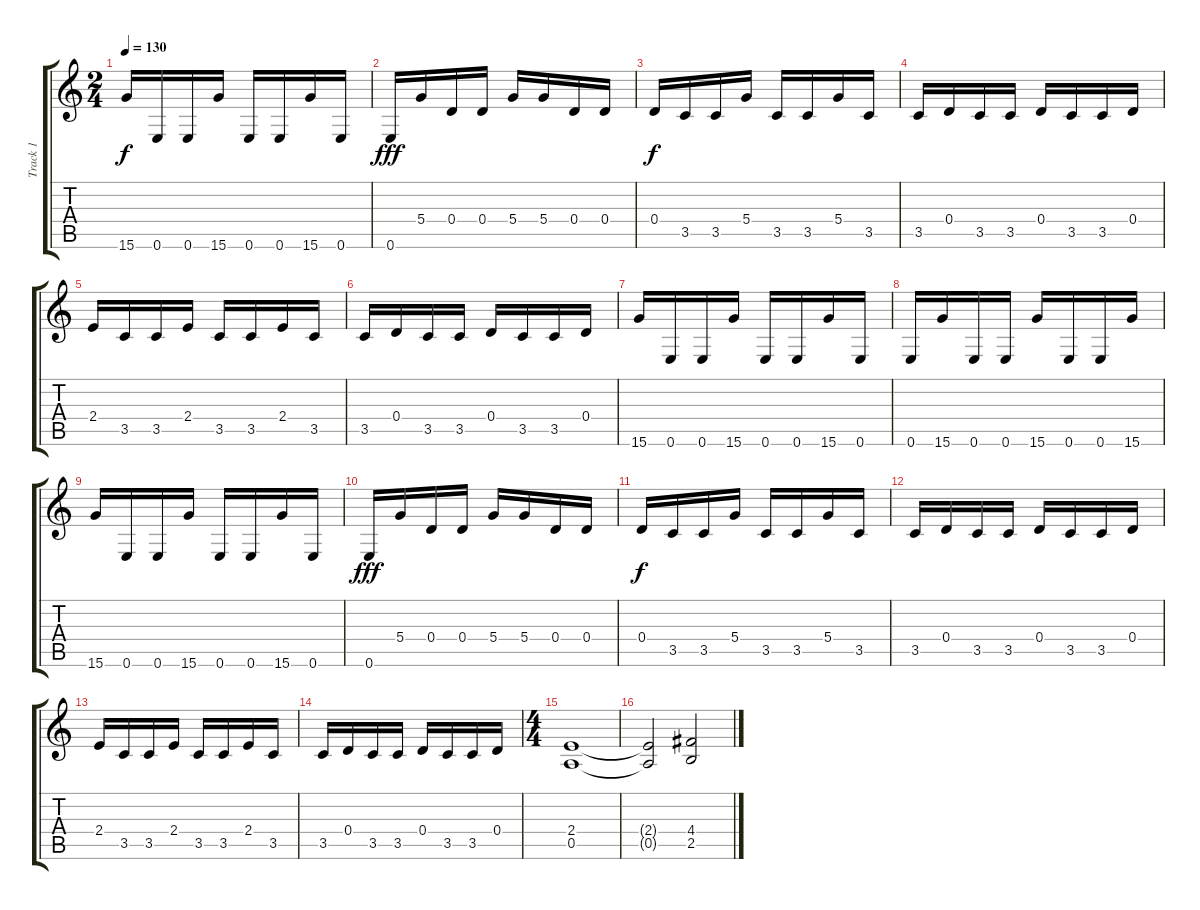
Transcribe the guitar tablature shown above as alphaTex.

\track ("Track 1" "Track 1") {instrument overdrivenguitar}
\staff {score tabs}
\tuning (E4 B3 G3 D3 A2 E2) {hide}
\ts (2 4)
\tempo 130
\clef g2
\ks c
15.6.16{dy f} 0.6.16 0.6.16 15.6.16 0.6.16 0.6.16 15.6.16 0.6.16 |
0.6.16{dy fff} 5.4.16 0.4.16 0.4.16 5.4.16 5.4.16 0.4.16 0.4.16 |
0.4.16{dy f} 3.5.16 3.5.16 5.4.16 3.5.16 3.5.16 5.4.16 3.5.16 |
3.5.16 0.4.16 3.5.16 3.5.16 0.4.16 3.5.16 3.5.16 0.4.16 |
2.4.16 3.5.16 3.5.16 2.4.16 3.5.16 3.5.16 2.4.16 3.5.16 |
3.5.16 0.4.16 3.5.16 3.5.16 0.4.16 3.5.16 3.5.16 0.4.16 |
15.6.16 0.6.16 0.6.16 15.6.16 0.6.16 0.6.16 15.6.16 0.6.16 |
0.6.16 15.6.16 0.6.16 0.6.16 15.6.16 0.6.16 0.6.16 15.6.16 |
15.6.16 0.6.16 0.6.16 15.6.16 0.6.16 0.6.16 15.6.16 0.6.16 |
0.6.16{dy fff} 5.4.16 0.4.16 0.4.16 5.4.16 5.4.16 0.4.16 0.4.16 |
0.4.16{dy f} 3.5.16 3.5.16 5.4.16 3.5.16 3.5.16 5.4.16 3.5.16 |
3.5.16 0.4.16 3.5.16 3.5.16 0.4.16 3.5.16 3.5.16 0.4.16 |
2.4.16 3.5.16 3.5.16 2.4.16 3.5.16 3.5.16 2.4.16 3.5.16 |
3.5.16 0.4.16 3.5.16 3.5.16 0.4.16 3.5.16 3.5.16 0.4.16 |
\ts (4 4)
(2.4 0.5).1 |
(2.4{t} 0.5{t}).2 (4.4 2.5).2
